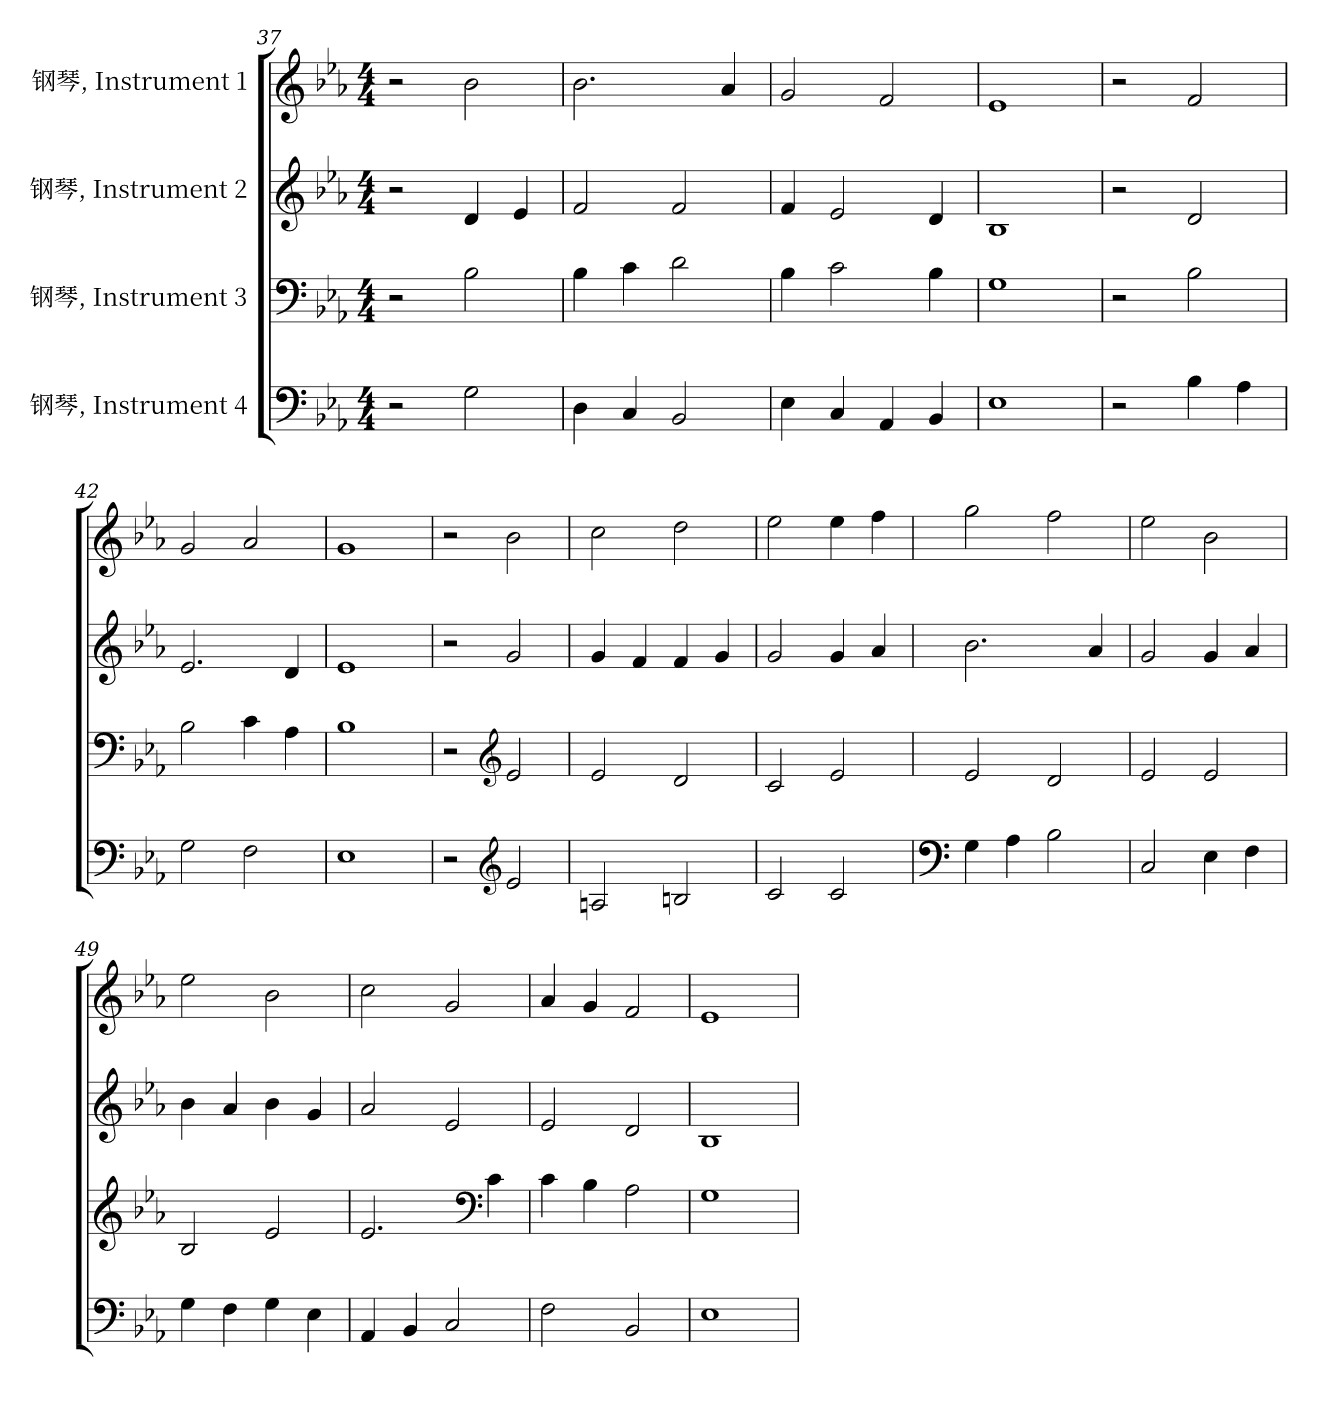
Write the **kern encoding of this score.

**kern	**kern	**kern	**kern
*part4	*part3	*part2	*part1
*staff4	*staff3	*staff2	*staff1
*I"钢琴, Instrument 4	*I"钢琴, Instrument 3	*I"钢琴, Instrument 2	*I"钢琴, Instrument 1
*clefF4	*clefF4	*clefG2	*clefG2
*k[b-e-a-]	*k[b-e-a-]	*k[b-e-a-]	*k[b-e-a-]
*M4/4	*M4/4	*M4/4	*M4/4
=37	=37	=37	=37
2r	2r	2r	2r
2G\	2B-\	4d/	2b-\
.	.	4e-/	.
=38	=38	=38	=38
4D\	4B-\	2f/	2.b-\
4C/	4c\	.	.
2BB-/	2d\	2f/	.
.	.	.	4a-/
=39	=39	=39	=39
4E-\	4B-\	4f/	2g/
4C/	2c\	2e-/	.
4AA-/	.	.	2f/
4BB-/	4B-\	4d/	.
=40	=40	=40	=40
1E-	1G	1B-	1e-
=41	=41	=41	=41
2r	2r	2r	2r
4B-\	2B-\	2d/	2f/
4A-\	.	.	.
=42	=42	=42	=42
2G\	2B-\	2.e-/	2g/
2F\	4c\	.	2a-/
.	4A-\	4d/	.
=43	=43	=43	=43
1E-	1B-	1e-	1g
=44	=44	=44	=44
2r	2r	2r	2r
*clefG2	*clefG2	*	*
2e-/	2e-/	2g/	2b-\
=45	=45	=45	=45
2An/	2e-/	4g/	2cc\
.	.	4f/	.
2Bn/	2d/	4f/	2dd\
.	.	4g/	.
!!LO:LB:g=z
=46	=46	=46	=46
2c/	2c/	2g/	2ee-\
2c/	2e-/	4g/	4ee-\
.	.	4a-/	4ff\
=47	=47	=47	=47
*clefF4	*	*	*
4G\	2e-/	2.b-\	2gg\
4A-\	.	.	.
2B-\	2d/	.	2ff\
.	.	4a-/	.
=48	=48	=48	=48
2C/	2e-/	2g/	2ee-\
4E-\	2e-/	4g/	2b-\
4F\	.	4a-/	.
=49	=49	=49	=49
4G\	2B-/	4b-\	2ee-\
4F\	.	4a-/	.
4G\	2e-/	4b-\	2b-\
4E-\	.	4g/	.
=50	=50	=50	=50
4AA-/	2.e-/	2a-/	2cc\
4BB-/	.	.	.
2C/	.	2e-/	2g/
*	*clefF4	*	*
.	4c\	.	.
=51	=51	=51	=51
2F\	4c\	2e-/	4a-/
.	4B-\	.	4g/
2BB-/	2A-\	2d/	2f/
=52	=52	=52	=52
1E-	1G	1B-	1e-
=	=	=	=
*-	*-	*-	*-
